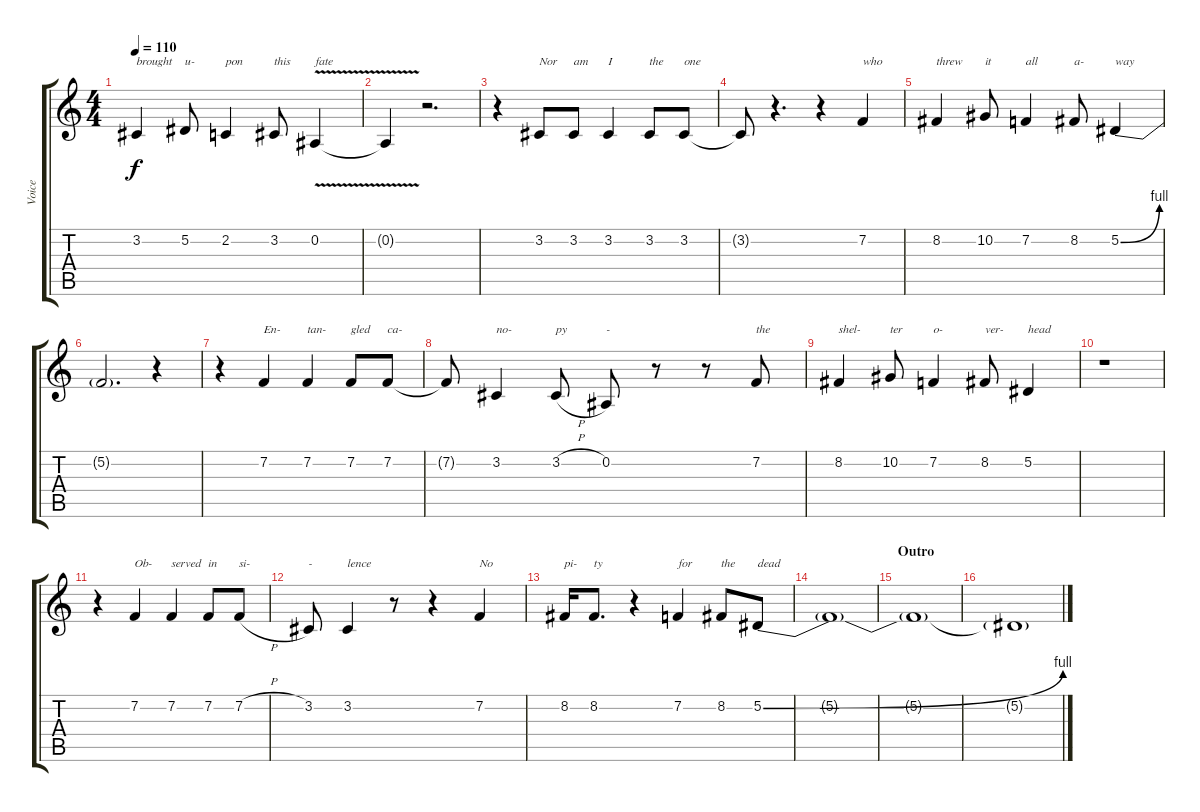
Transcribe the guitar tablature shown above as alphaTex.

\track ("Voice" "Voice") {instrument lead6voice}
\staff {score tabs}
\tuning (Eb4 Bb3 Gb3 Db3 Ab2 Eb2) {hide}
\ts (4 4)
\tempo 110
\clef g2
\ks c
3.2.4{txt "brought" dy f} 5.2.8{txt "u-"} 2.2.4{txt "pon"} 3.2.8{txt "this"} 0.2{v}.4{txt "fate"} |
0.2{t}.4 r.2{d} |
r.4 3.2.8{txt "Nor"} 3.2.8{txt "am"} 3.2.4{txt "I"} 3.2.8{txt "the"} 3.2.8{txt "one"} |
3.2{t}.8 r.4{d} r.4 7.2.4{txt "who"} |
8.2.4{txt "threw"} 10.2.8{txt "it"} 7.2.4{txt "all"} 8.2.8{txt "a-"} 5.2{be (bend 0 0 60 4)}.4{txt "way"} |
5.2{t}.2{d} r.4 |
r.4 7.2.4{txt "En-"} 7.2.4{txt "tan-"} 7.2.8{txt "gled"} 7.2.8{txt "ca-"} |
7.2{t}.8 3.2.4{txt "no-"} 3.2{h}.8{txt "py"} 0.2.8{txt "-"} r.8 r.8 7.2.8{txt "the"} |
8.2.4{txt "shel-"} 10.2.8{txt "ter"} 7.2.4{txt "o-"} 8.2.8{txt "ver-"} 5.2.4{txt "head"} |
r.1 |
r.4 7.2.4{txt "Ob-"} 7.2.4{txt "served"} 7.2.8{txt "in"} 7.2{h}.8{txt "si-"} |
3.2.8{txt "-"} 3.2.4{txt "lence"} r.8 r.4 7.2.4{txt "No"} |
8.2.16{txt "pi-"} 8.2.8{d txt "ty"} r.4 7.2.4{txt "for"} 8.2.8{txt "the"} 5.2{be (bend 0 0 60 4)}.8{txt "dead"} |
5.2{t}.1 |
\section ("" "Outro")
5.2{t}.1 |
5.2{t}.1
